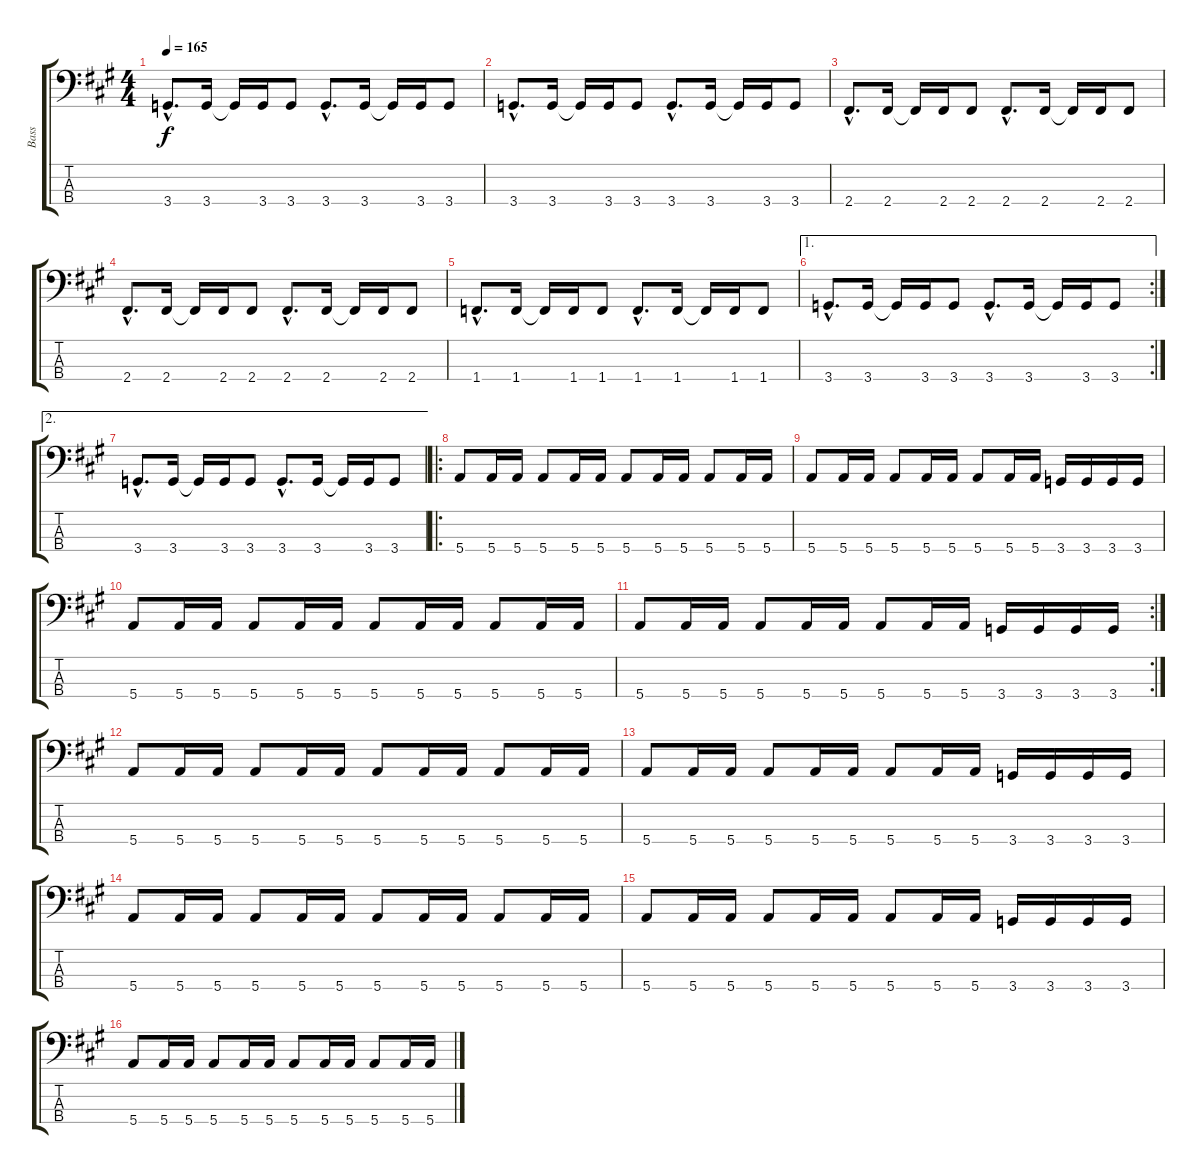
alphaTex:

\track ("Bass" "Bass") {instrument electricbasspick}
\staff {score tabs}
\tuning (G2 D2 A1 E1) {hide}
\ts (4 4)
\tempo 165
\clef f4
\ks a
3.4{hac}.8{d dy f} 3.4.16 3.4{t}.16 3.4.16 3.4.8 3.4{hac}.8{d} 3.4.16 3.4{t}.16 3.4.16 3.4.8 |
3.4{hac}.8{d} 3.4.16 3.4{t}.16 3.4.16 3.4.8 3.4{hac}.8{d} 3.4.16 3.4{t}.16 3.4.16 3.4.8 |
2.4{hac}.8{d} 2.4.16 2.4{t}.16 2.4.16 2.4.8 2.4{hac}.8{d} 2.4.16 2.4{t}.16 2.4.16 2.4.8 |
2.4{hac}.8{d} 2.4.16 2.4{t}.16 2.4.16 2.4.8 2.4{hac}.8{d} 2.4.16 2.4{t}.16 2.4.16 2.4.8 |
1.4{hac}.8{d} 1.4.16 1.4{t}.16 1.4.16 1.4.8 1.4{hac}.8{d} 1.4.16 1.4{t}.16 1.4.16 1.4.8 |
\ae 1
\rc 2
3.4{hac}.8{d} 3.4.16 3.4{t}.16 3.4.16 3.4.8 3.4{hac}.8{d} 3.4.16 3.4{t}.16 3.4.16 3.4.8 |
\ae 2
3.4{hac}.8{d} 3.4.16 3.4{t}.16 3.4.16 3.4.8 3.4{hac}.8{d} 3.4.16 3.4{t}.16 3.4.16 3.4.8 |
\ro
5.4.8 5.4.16 5.4.16 5.4.8 5.4.16 5.4.16 5.4.8 5.4.16 5.4.16 5.4.8 5.4.16 5.4.16 |
5.4.8 5.4.16 5.4.16 5.4.8 5.4.16 5.4.16 5.4.8 5.4.16 5.4.16 3.4.16 3.4.16 3.4.16 3.4.16 |
5.4.8 5.4.16 5.4.16 5.4.8 5.4.16 5.4.16 5.4.8 5.4.16 5.4.16 5.4.8 5.4.16 5.4.16 |
\rc 2
5.4.8 5.4.16 5.4.16 5.4.8 5.4.16 5.4.16 5.4.8 5.4.16 5.4.16 3.4.16 3.4.16 3.4.16 3.4.16 |
5.4.8 5.4.16 5.4.16 5.4.8 5.4.16 5.4.16 5.4.8 5.4.16 5.4.16 5.4.8 5.4.16 5.4.16 |
5.4.8 5.4.16 5.4.16 5.4.8 5.4.16 5.4.16 5.4.8 5.4.16 5.4.16 3.4.16 3.4.16 3.4.16 3.4.16 |
5.4.8 5.4.16 5.4.16 5.4.8 5.4.16 5.4.16 5.4.8 5.4.16 5.4.16 5.4.8 5.4.16 5.4.16 |
5.4.8 5.4.16 5.4.16 5.4.8 5.4.16 5.4.16 5.4.8 5.4.16 5.4.16 3.4.16 3.4.16 3.4.16 3.4.16 |
5.4.8 5.4.16 5.4.16 5.4.8 5.4.16 5.4.16 5.4.8 5.4.16 5.4.16 5.4.8 5.4.16 5.4.16
